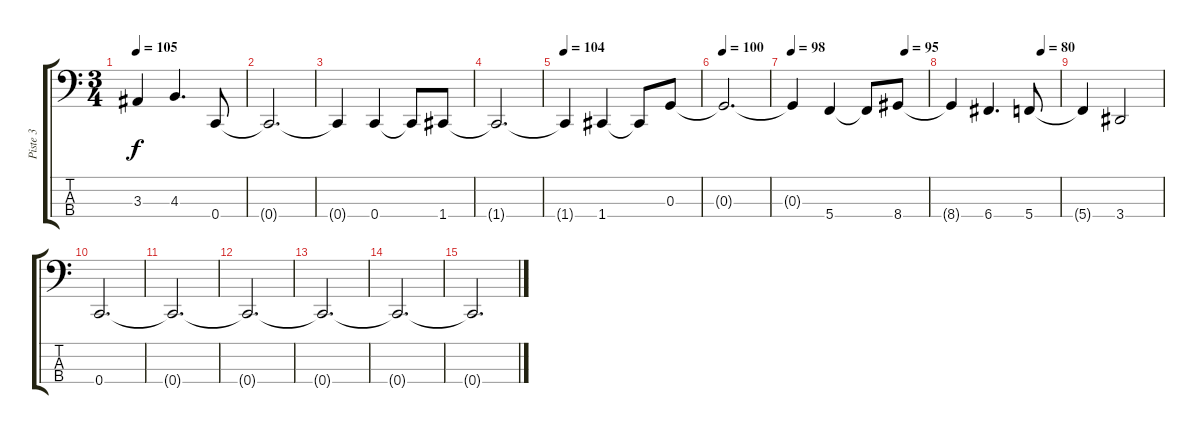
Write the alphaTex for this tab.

\track ("Piste 3" "Piste 3") {instrument electricbassfinger}
\staff {score tabs}
\tuning (F2 C2 G1 C1) {hide}
\ts (3 4)
\tempo 105
\clef f4
\ks c
3.3{t}.4{dy f} 4.3.4{d} 0.4.8 |
0.4{t}.2{d} |
0.4{t}.4 0.4.4 0.4{t}.8 1.4.8 |
1.4{t}.2{d} |
\tempo 104
1.4{t}.4 1.4.4 1.4{t}.8 0.3.8 |
\tempo 100
0.3{t}.2{d} |
\tempo 98
\tempo (95 0.8333333333333334)
0.3{t}.4 5.4.4 5.4{t}.8 8.4.8 |
\tempo (80 0.8333333333333334)
8.4{t}.4 6.4.4{d} 5.4.8 |
5.4{t}.4 3.4.2 |
0.4.2{d volume 0} |
0.4{t}.2{d} |
0.4{t}.2{d} |
0.4{t}.2{d} |
0.4{t}.2{d} |
0.4{t}.2{d}
